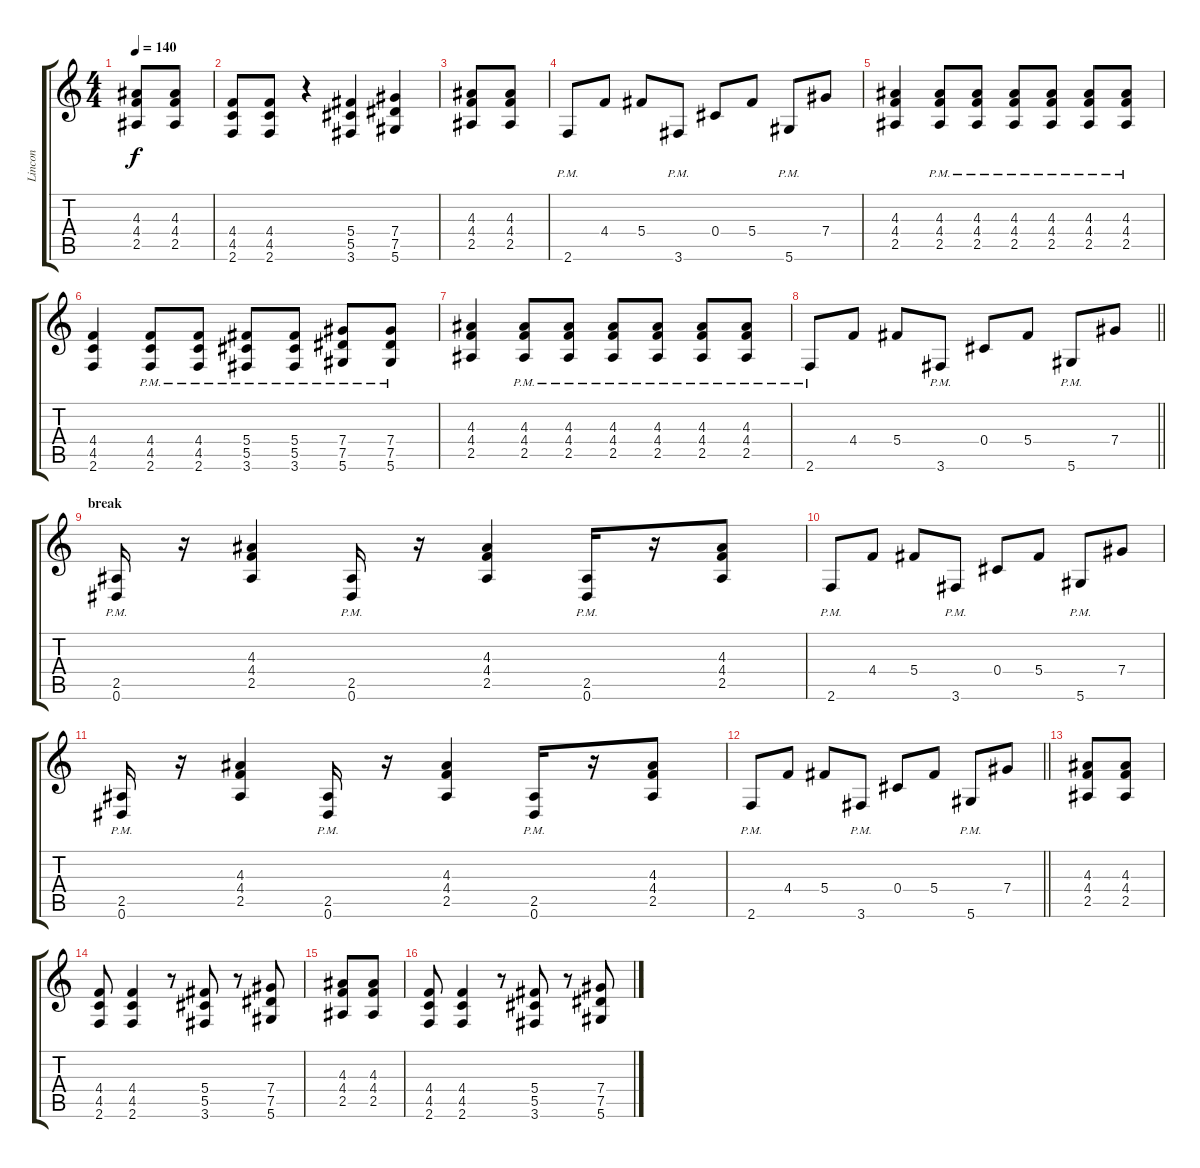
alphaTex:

\track ("Lincon" "Lincon") {instrument distortionguitar}
\staff {score tabs}
\tuning (Eb4 Bb3 Gb3 Db3 Ab2 Eb2) {hide}
\ts (4 4)
\tempo 140
\clef g2
\ks c
(4.3 4.4 2.5).8{dy f} (4.3 4.4 2.5).8 |
(4.4 4.5 2.6).8 (4.4 4.5 2.6).8 r.4 (5.4 5.5 3.6).4 (7.4 7.5 5.6).4 |
(4.3 4.4 2.5).8 (4.3 4.4 2.5).8 |
2.6{pm}.8 4.4.8 5.4.8 3.6{pm}.8 0.4.8 5.4.8 5.6{pm}.8 7.4.8 |
(4.3 4.4 2.5).4 (4.3 4.4 2.5{pm}).8 (4.3 4.4 2.5{pm}).8 (4.3 4.4 2.5{pm}).8 (4.3 4.4{pm} 2.5{pm}).8 (4.3 4.4{pm} 2.5{pm}).8 (4.3 4.4{pm} 2.5{pm}).8 |
(4.4 4.5 2.6).4 (4.4{pm} 4.5{pm} 2.6{pm}).8 (4.4{pm} 4.5{pm} 2.6{pm}).8 (5.4{pm} 5.5{pm} 3.6{pm}).8 (5.4{pm} 5.5{pm} 3.6{pm}).8 (7.4{pm} 7.5{pm} 5.6{pm}).8 (7.4{pm} 7.5{pm} 5.6{pm}).8 |
(4.3 4.4 2.5).4 (4.3 4.4 2.5{pm}).8 (4.3 4.4 2.5{pm}).8 (4.3 4.4 2.5{pm}).8 (4.3 4.4{pm} 2.5{pm}).8 (4.3 4.4{pm} 2.5{pm}).8 (4.3 4.4{pm} 2.5{pm}).8 |
\barLineRight lightlight
2.6{pm}.8 4.4.8 5.4.8 3.6{pm}.8 0.4.8 5.4.8 5.6{pm}.8 7.4.8 |
\section ("" "break")
(2.5{pm} 0.6{pm}).16 r.16 (4.3 4.4 2.5).4 (2.5{pm} 0.6{pm}).16 r.16 (4.3 4.4 2.5).4 (2.5{pm} 0.6{pm}).16 r.16 (4.3 4.4 2.5).8 |
2.6{pm}.8 4.4.8 5.4.8 3.6{pm}.8 0.4.8 5.4.8 5.6{pm}.8 7.4.8 |
(2.5{pm} 0.6{pm}).16 r.16 (4.3 4.4 2.5).4 (2.5{pm} 0.6{pm}).16 r.16 (4.3 4.4 2.5).4 (2.5{pm} 0.6{pm}).16 r.16 (4.3 4.4 2.5).8 |
\barLineRight lightlight
2.6{pm}.8 4.4.8 5.4.8 3.6{pm}.8 0.4.8 5.4.8 5.6{pm}.8 7.4.8 |
(4.3 4.4 2.5).8 (4.3 4.4 2.5).8 |
(4.4 4.5 2.6).8 (4.4 4.5 2.6).4 r.8 (5.4 5.5 3.6).8 r.8 (7.4 7.5 5.6).8 |
(4.3 4.4 2.5).8 (4.3 4.4 2.5).8 |
(4.4 4.5 2.6).8 (4.4 4.5 2.6).4 r.8 (5.4 5.5 3.6).8 r.8 (7.4 7.5 5.6).8
